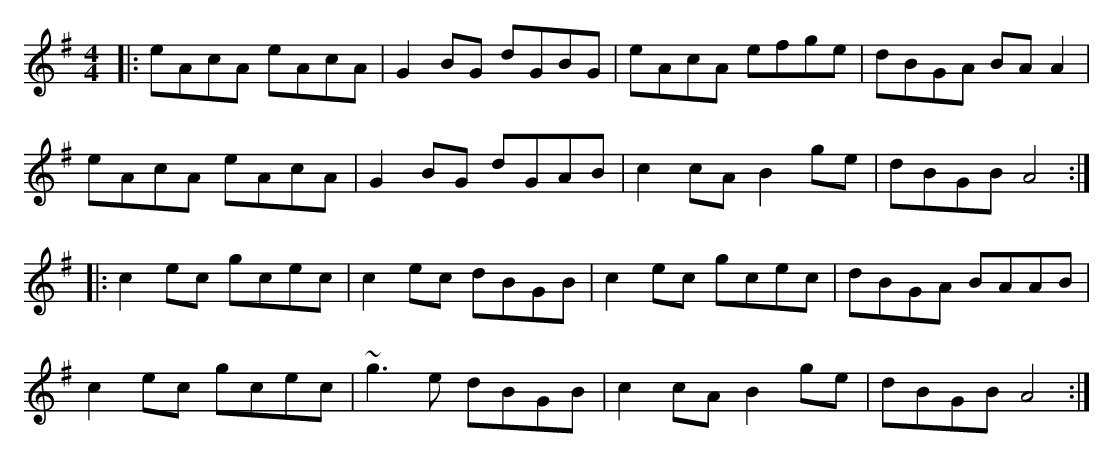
X:1
M:4/4
K:Ador
|:eAcA eAcA|G2 BG dGBG|eAcA efge|dBGA BA A2|
eAcA eAcA|G2 BG dGAB|c2 cA B2 ge|dBGB A4:|
|:c2 ec gcec|c2 ec dBGB|c2 ec gcec|dBGA BAAB|
c2 ec gcec|~g3e dBGB|c2 cA B2 ge|dBGB A4:|
